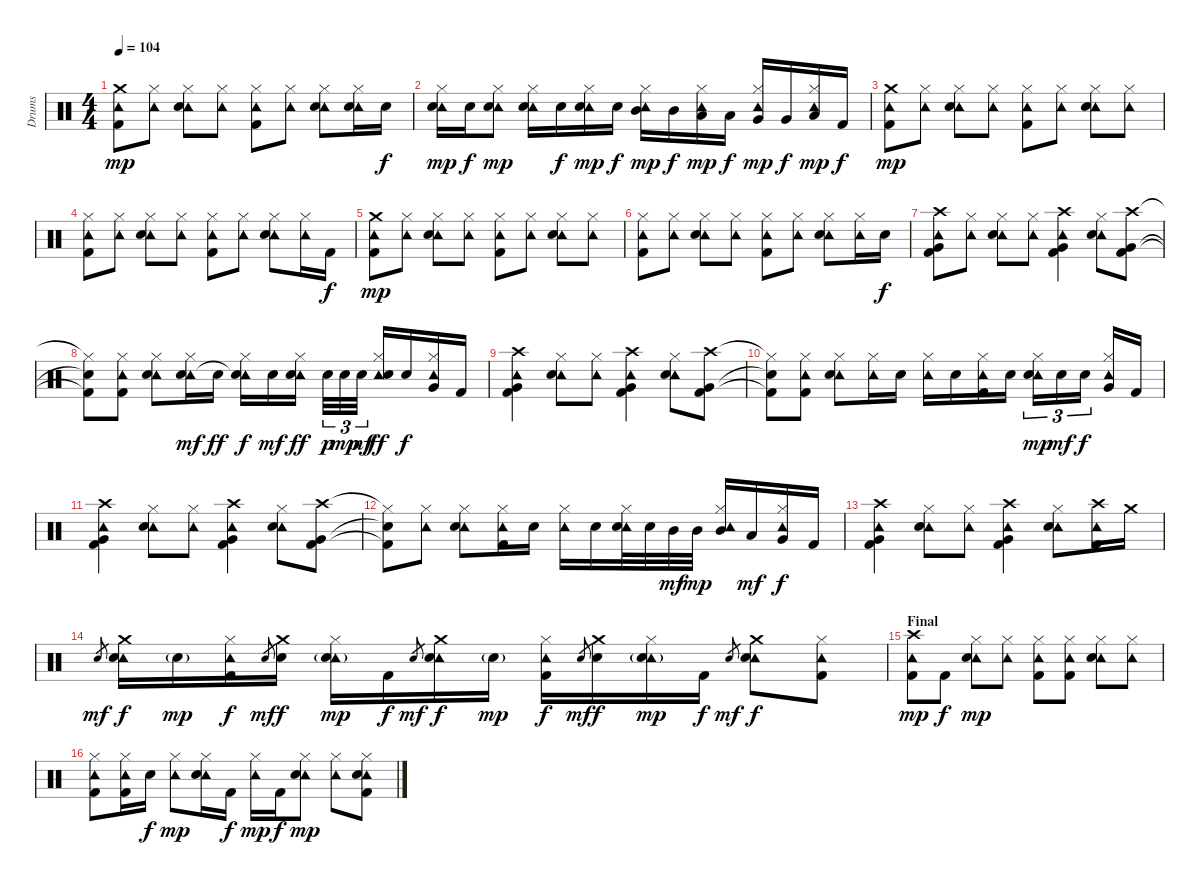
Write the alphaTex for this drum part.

\track ("Drums" "Drums") {instrument percussion}
\staff {score}
\articulation defaults
\ts (4 4)
\tempo 104
\clef neutral
\ks c
("Crash medium (hit)" "Tambourine (hit)" "Kick (hit) 2").8{dy mp} ("Hi-Hat (closed)" "Tambourine (hit)").8 ("Hi-Hat (closed)" "Tambourine (hit)" "Electric Snare (hit)").8 ("Hi-Hat (closed)" "Tambourine (hit)").8 ("Hi-Hat (closed)" "Tambourine (hit)" "Kick (hit) 2").8 ("Hi-Hat (closed)" "Tambourine (hit)").8 ("Hi-Hat (closed)" "Tambourine (hit)" "Electric Snare (hit)").8 ("Hi-Hat (closed)" "Tambourine (hit)" "Electric Snare (hit)").16 "Electric Snare (hit)".16{dy f} |
("Hi-Hat (closed)" "Tambourine (hit)" "Electric Snare (hit)").16{dy mp} "Electric Snare (hit)".16{dy f} ("Hi-Hat (closed)" "Tambourine (hit)" "Electric Snare (hit)").8{dy mp} ("Hi-Hat (closed)" "Tambourine (hit)" "Electric Snare (hit)").16 "Electric Snare (hit)".16{dy f} ("Hi-Hat (closed)" "Tambourine (hit)" "Electric Snare (hit)").16{dy mp} "Electric Snare (hit)".16{dy f} ("Hi-Hat (closed)" "Tambourine (hit)" "Mid Tom (hit)").16{dy mp} "Mid Tom (hit)".16{dy f} ("Hi-Hat (closed)" "Tambourine (hit)" "Low Tom (hit)").16{dy mp} "Low Tom (hit)".16{dy f} ("Hi-Hat (closed)" "Tambourine (hit)" "Very Low Tom (hit)").16{dy mp} "Very Low Tom (hit)".16{dy f} ("Hi-Hat (closed)" "Tambourine (hit)" "Low Floor Tom (hit)").16{dy mp} "Kick (hit) 2".16{dy f} |
("Crash medium (hit)" "Tambourine (hit)" "Kick (hit) 2").8{dy mp} ("Hi-Hat (closed)" "Tambourine (hit)").8 ("Hi-Hat (closed)" "Tambourine (hit)" "Electric Snare (hit)").8 ("Hi-Hat (closed)" "Tambourine (hit)").8 ("Hi-Hat (closed)" "Tambourine (hit)" "Kick (hit) 2").8 ("Hi-Hat (closed)" "Tambourine (hit)").8 ("Hi-Hat (closed)" "Tambourine (hit)" "Electric Snare (hit)").8 ("Hi-Hat (closed)" "Tambourine (hit)").8 |
("Hi-Hat (closed)" "Tambourine (hit)" "Kick (hit) 2").8 ("Hi-Hat (closed)" "Tambourine (hit)").8 ("Hi-Hat (closed)" "Tambourine (hit)" "Electric Snare (hit)").8 ("Hi-Hat (closed)" "Tambourine (hit)").8 ("Hi-Hat (closed)" "Tambourine (hit)" "Kick (hit) 2").8 ("Hi-Hat (closed)" "Tambourine (hit)").8 ("Hi-Hat (closed)" "Tambourine (hit)" "Electric Snare (hit)").8 ("Hi-Hat (closed)" "Tambourine (hit)").16 "Kick (hit) 2".16{dy f} |
("Crash medium (hit)" "Tambourine (hit)" "Kick (hit) 2").8{dy mp} ("Hi-Hat (closed)" "Tambourine (hit)").8 ("Hi-Hat (closed)" "Tambourine (hit)" "Electric Snare (hit)").8 ("Hi-Hat (closed)" "Tambourine (hit)").8 ("Hi-Hat (closed)" "Tambourine (hit)" "Kick (hit) 2").8 ("Hi-Hat (closed)" "Tambourine (hit)").8 ("Hi-Hat (closed)" "Tambourine (hit)" "Electric Snare (hit)").8 ("Hi-Hat (closed)" "Tambourine (hit)").8 |
("Hi-Hat (closed)" "Tambourine (hit)" "Kick (hit) 2").8 ("Hi-Hat (closed)" "Tambourine (hit)").8 ("Hi-Hat (closed)" "Tambourine (hit)" "Electric Snare (hit)").8 ("Hi-Hat (closed)" "Tambourine (hit)").8 ("Hi-Hat (closed)" "Tambourine (hit)" "Kick (hit) 2").8 ("Hi-Hat (closed)" "Tambourine (hit)").8 ("Hi-Hat (closed)" "Tambourine (hit)" "Electric Snare (hit)").8 ("Hi-Hat (closed)" "Tambourine (hit)").16 "Electric Snare (hit)".16{dy f} |
("Crash high (hit)" "Tambourine (hit)" "Very Low Tom (hit)" "Kick (hit) 2").8 ("Hi-Hat (closed)" "Tambourine (hit)").8 ("Hi-Hat (closed)" "Tambourine (hit)" "Electric Snare (hit)").8 ("Hi-Hat (closed)" "Tambourine (hit)").8 ("Crash high (hit)" "Tambourine (hit)" "Very Low Tom (hit)" "Kick (hit) 2").4 ("Hi-Hat (closed)" "Tambourine (hit)" "Electric Snare (hit)").8 ("Crash high (hit)" "Very Low Tom (hit)" "Kick (hit) 2").8 |
("Hi-Hat (closed)"{t} "Electric Snare (hit)"{t} "Kick (hit) 2"{t}).8 ("Hi-Hat (closed)" "Tambourine (hit)" "Kick (hit) 2").8 ("Hi-Hat (closed)" "Tambourine (hit)" "Electric Snare (hit)").8 ("Hi-Hat (closed)" "Tambourine (hit)" "Electric Snare (hit)").16{dy mf} "Electric Snare (hit)".16{dy ff} ("Hi-Hat (closed)" "Tambourine (hit)" "Electric Snare (hit)"{t}).16{dy f} "Electric Snare (hit)".16{dy mf} ("Hi-Hat (closed)" "Tambourine (hit)" "Electric Snare (hit)").16{dy ff beam splitsecondary} "Electric Snare (hit)".32{tu (3 2) dy p} "Electric Snare (hit)".32{tu (3 2) dy mp} "Electric Snare (hit)".32{tu (3 2) dy mf} ("Hi-Hat (closed)" "Tambourine (hit)" "Electric Snare (hit)").16{dy ff} "Electric Snare (hit)".16{dy f} ("Hi-Hat (closed)" "Tambourine (hit)" "Very Low Tom (hit)").16 "Kick (hit) 2".16 |
("Crash high (hit)" "Tambourine (hit)" "Very Low Tom (hit)" "Kick (hit) 2").4 ("Hi-Hat (closed)" "Tambourine (hit)" "Electric Snare (hit)").8 ("Hi-Hat (closed)" "Tambourine (hit)").8 ("Crash high (hit)" "Tambourine (hit)" "Very Low Tom (hit)" "Kick (hit) 2").4 ("Hi-Hat (closed)" "Tambourine (hit)" "Electric Snare (hit)").8 ("Crash high (hit)" "Very Low Tom (hit)" "Kick (hit) 2").8 |
("Hi-Hat (closed)"{t} "Electric Snare (hit)"{t} "Kick (hit) 2"{t}).8 ("Hi-Hat (closed)" "Tambourine (hit)" "Kick (hit) 2").8 ("Hi-Hat (closed)" "Tambourine (hit)" "Electric Snare (hit)").8 ("Hi-Hat (closed)" "Tambourine (hit)").16 "Electric Snare (hit)".16 ("Hi-Hat (closed)" "Tambourine (hit)").16 "Electric Snare (hit)".16 ("Hi-Hat (closed)" "Tambourine (hit)" "Kick (hit) 2").16 "Electric Snare (hit)".16 ("Hi-Hat (closed)" "Tambourine (hit)" "Electric Snare (hit)").16{tu (3 2) dy mp} "Electric Snare (hit)".16{tu (3 2) dy mf} "Electric Snare (hit)".16{tu (3 2) dy f beam splitsecondary} ("Hi-Hat (closed)" "Tambourine (hit)" "Very Low Tom (hit)").16 "Kick (hit) 2".16 |
("Crash high (hit)" "Tambourine (hit)" "Very Low Tom (hit)" "Kick (hit) 2").4 ("Hi-Hat (closed)" "Tambourine (hit)" "Electric Snare (hit)").8 ("Hi-Hat (closed)" "Tambourine (hit)").8 ("Crash high (hit)" "Tambourine (hit)" "Very Low Tom (hit)" "Kick (hit) 2").4 ("Hi-Hat (closed)" "Tambourine (hit)" "Electric Snare (hit)").8 ("Crash high (hit)" "Very Low Tom (hit)" "Kick (hit) 2").8 |
("Hi-Hat (closed)"{t} "Electric Snare (hit)"{t} "Kick (hit) 2"{t}).8 ("Hi-Hat (closed)" "Tambourine (hit)").8 ("Hi-Hat (closed)" "Tambourine (hit)" "Electric Snare (hit)").8 ("Hi-Hat (closed)" "Tambourine (hit)" "Kick (hit) 2").16 "Electric Snare (hit)".16 ("Hi-Hat (closed)" "Tambourine (hit)").16 "Electric Snare (hit)".16 ("Hi-Hat (closed)" "Tambourine (hit)" "Electric Snare (hit)").32 "Electric Snare (hit)".32 "Mid Tom (hit)".32{dy mf} "Mid Tom (hit)".32{dy mp} ("Hi-Hat (closed)" "Tambourine (hit)" "Mid Tom (hit)").16 "Low Tom (hit)".16{dy mf} ("Hi-Hat (closed)" "Tambourine (hit)" "Very Low Tom (hit)").16{dy f} "Kick (hit) 2".16 |
("Crash high (hit)" "Tambourine (hit)" "Very Low Tom (hit)" "Kick (hit) 2").4 ("Hi-Hat (closed)" "Tambourine (hit)" "Electric Snare (hit)").8 ("Hi-Hat (closed)" "Tambourine (hit)").8 ("Crash high (hit)" "Tambourine (hit)" "Very Low Tom (hit)" "Kick (hit) 2").4 ("Hi-Hat (closed)" "Tambourine (hit)" "Electric Snare (hit)").8 ("Crash high (hit)" "Tambourine (hit)" "Kick (hit) 2").16 "Crash medium (hit)".16 |
"Electric Snare (hit)".8{gr dy mf} ("Crash medium (hit)" "Tambourine (hit)" "Electric Snare (hit)").16{dy f} "Electric Snare (hit)"{g}.16{dy mp} ("Hi-Hat (closed)" "Tambourine (hit)" "Kick (hit) 2").16{dy f} "Electric Snare (hit)".8{gr dy mf} ("Crash medium (hit)" "Electric Snare (hit)").16{dy f} ("Hi-Hat (closed)" "Tambourine (hit)" "Electric Snare (hit)"{g}).16{dy mp} "Kick (hit) 2".16{dy f} "Electric Snare (hit)".8{gr dy mf} ("Crash medium (hit)" "Tambourine (hit)" "Electric Snare (hit)").16{dy f} "Electric Snare (hit)"{g}.16{dy mp} ("Hi-Hat (closed)" "Tambourine (hit)" "Kick (hit) 2").16{dy f} "Electric Snare (hit)".8{gr dy mf} ("Crash medium (hit)" "Electric Snare (hit)").16{dy f} ("Hi-Hat (closed)" "Tambourine (hit)" "Electric Snare (hit)"{g}).16{dy mp} "Kick (hit) 2".16{dy f} "Electric Snare (hit)".8{gr dy mf} ("Crash medium (hit)" "Tambourine (hit)" "Electric Snare (hit)").8{dy f} ("Hi-Hat (closed)" "Tambourine (hit)" "Kick (hit) 2").8 |
\section ("" "Final")
("Crash high (hit)" "Tambourine (hit)" "Kick (hit) 2").8{dy mp} "Kick (hit) 2".8{dy f} ("Hi-Hat (closed)" "Tambourine (hit)" "Electric Snare (hit)").8{dy mp} ("Hi-Hat (closed)" "Tambourine (hit)").8 ("Hi-Hat (closed)" "Tambourine (hit)" "Kick (hit) 2").8 ("Hi-Hat (closed)" "Tambourine (hit)" "Kick (hit) 2").8 ("Hi-Hat (closed)" "Tambourine (hit)" "Electric Snare (hit)").8 ("Hi-Hat (closed)" "Tambourine (hit)").8 |
("Hi-Hat (closed)" "Tambourine (hit)" "Kick (hit) 2").8 ("Hi-Hat (closed)" "Tambourine (hit)" "Kick (hit) 2").16 "Electric Snare (hit)".16{dy f} ("Hi-Hat (closed)" "Tambourine (hit)").8{dy mp} ("Hi-Hat (closed)" "Tambourine (hit)" "Electric Snare (hit)").16 "Kick (hit) 2".16{dy f} ("Hi-Hat (closed)" "Tambourine (hit)").16{dy mp} "Kick (hit) 2".16{dy f} ("Hi-Hat (closed)" "Tambourine (hit)" "Electric Snare (hit)").8{dy mp} ("Hi-Hat (closed)" "Tambourine (hit)").8 ("Hi-Hat (closed)" "Tambourine (hit)" "Electric Snare (hit)" "Kick (hit) 2").8
